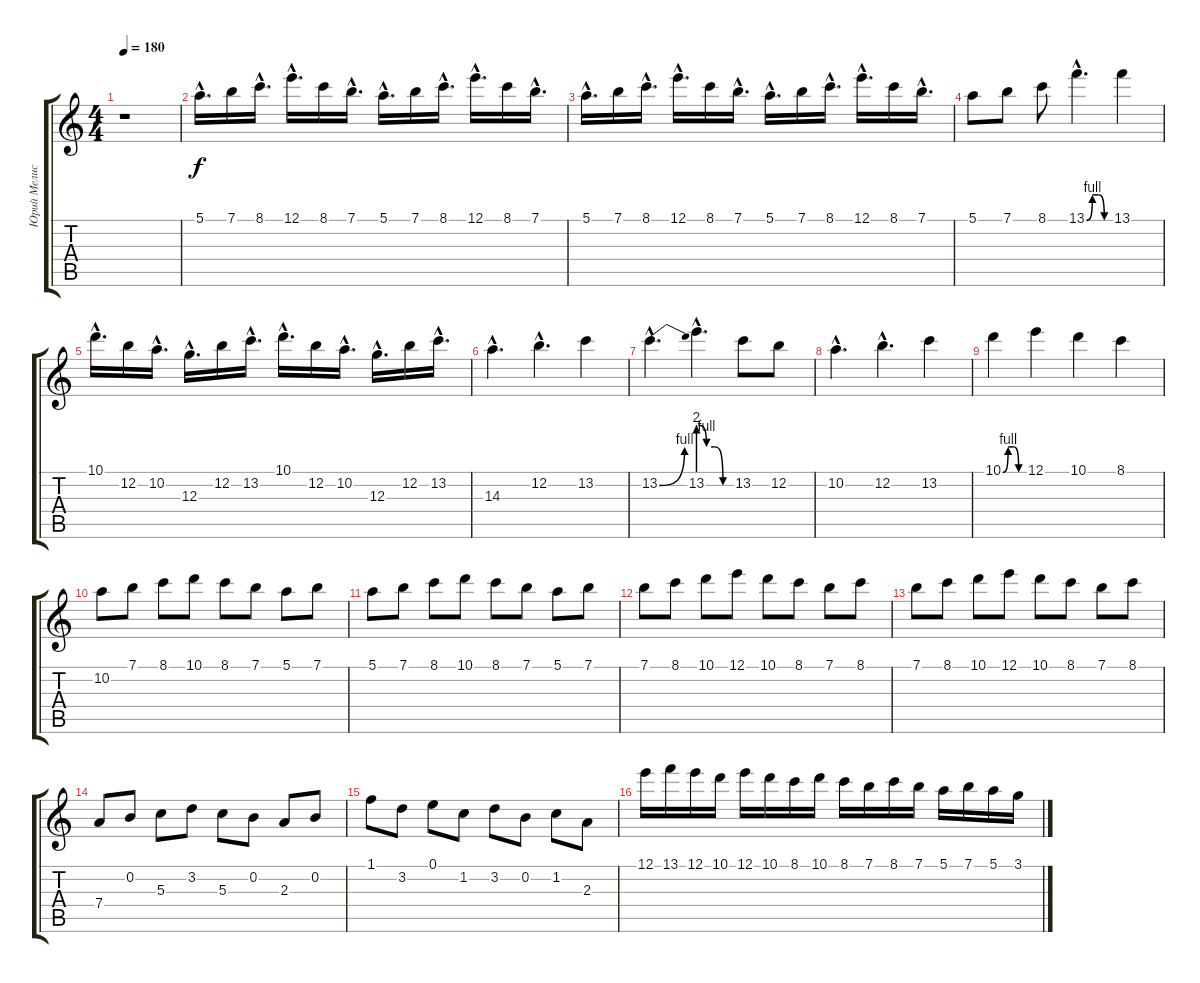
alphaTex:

\track ("Юрий Мелисов" "Юрий Мелис") {instrument overdrivenguitar}
\staff {score tabs}
\tuning (E4 B3 G3 D3 A2 E2) {hide}
\ts (4 4)
\tempo 180
\clef g2
\ks c
r.1{dy f} |
5.1{hac}.16{d} 7.1.16 8.1{hac}.16{d} 12.1{hac}.16{d} 8.1.16 7.1{hac}.16{d} 5.1{hac}.16{d} 7.1.16 8.1{hac}.16{d} 12.1{hac}.16{d} 8.1.16 7.1{hac}.16{d} |
5.1{hac}.16{d} 7.1.16 8.1{hac}.16{d} 12.1{hac}.16{d} 8.1.16 7.1{hac}.16{d} 5.1{hac}.16{d} 7.1.16 8.1{hac}.16{d} 12.1{hac}.16{d} 8.1.16 7.1{hac}.16{d} |
5.1.8 7.1.8 8.1.8 13.1{be (custom 0 0 15 4 30 4 45 0 60 0) hac}.4{d} 13.1.4 |
10.1{hac}.16{d} 12.2.16 10.2{hac}.16{d} 12.3{hac}.16{d} 12.2.16 13.2{hac}.16{d} 10.1{hac}.16{d} 12.2.16 10.2{hac}.16{d} 12.3{hac}.16{d} 12.2.16 13.2{hac}.16{d} |
14.3{hac}.4{d} 12.2{hac}.4{d} 13.2.4 |
13.2{be (bend 0 0 60 4) hac}.4{d} 13.2{be (custom 0 8 15 4 30 4 45 0 60 0) hac}.4{d} 13.2.8 12.2.8 |
10.2{hac}.4{d} 12.2{hac}.4{d} 13.2.4 |
10.1{be (custom 0 0 15 4 30 4 45 0 60 0)}.4 12.1.4 10.1.4 8.1.4 |
10.2.8 7.1.8 8.1.8 10.1.8 8.1.8 7.1.8 5.1.8 7.1.8 |
5.1.8 7.1.8 8.1.8 10.1.8 8.1.8 7.1.8 5.1.8 7.1.8 |
7.1.8 8.1.8 10.1.8 12.1.8 10.1.8 8.1.8 7.1.8 8.1.8 |
7.1.8 8.1.8 10.1.8 12.1.8 10.1.8 8.1.8 7.1.8 8.1.8 |
7.4.8 0.2.8 5.3.8 3.2.8 5.3.8 0.2.8 2.3.8 0.2.8 |
1.1.8 3.2.8 0.1.8 1.2.8 3.2.8 0.2.8 1.2.8 2.3.8 |
12.1.16 13.1.16 12.1.16 10.1.16 12.1.16 10.1.16 8.1.16 10.1.16 8.1.16 7.1.16 8.1.16 7.1.16 5.1.16 7.1.16 5.1.16 3.1.16
